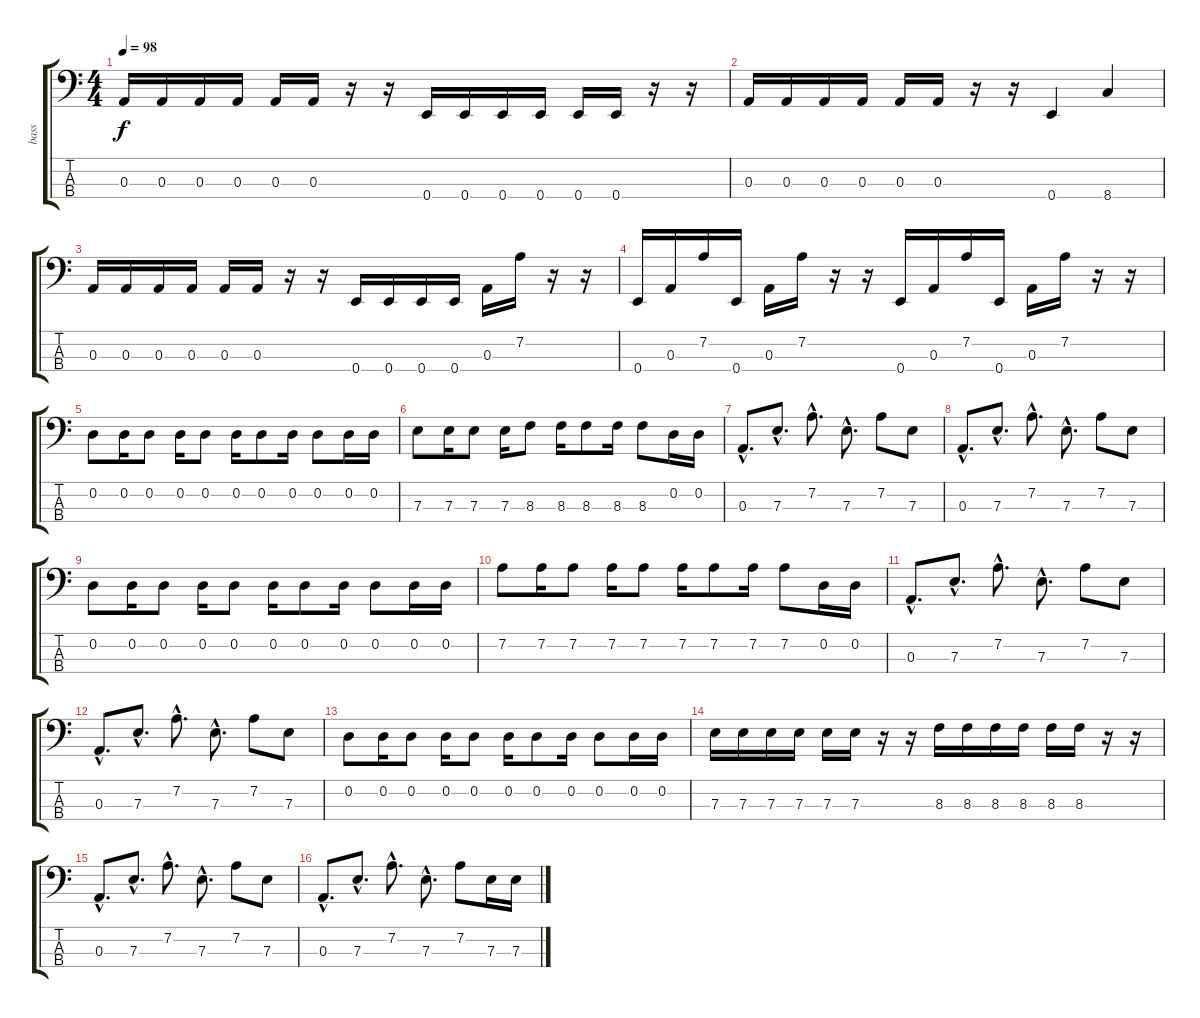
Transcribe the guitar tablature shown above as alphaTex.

\track ("bass" "bass") {instrument slapbass2}
\staff {score tabs}
\tuning (G2 D2 A1 E1) {hide}
\ts (4 4)
\tempo 98
\clef f4
\ks c
0.3.16{dy f} 0.3.16 0.3.16 0.3.16 0.3.16 0.3.16 r.16 r.16 0.4.16 0.4.16 0.4.16 0.4.16 0.4.16 0.4.16 r.16 r.16 |
0.3.16 0.3.16 0.3.16 0.3.16 0.3.16 0.3.16 r.16 r.16 0.4.4 8.4.4 |
0.3.16 0.3.16 0.3.16 0.3.16 0.3.16 0.3.16 r.16 r.16 0.4.16 0.4.16 0.4.16 0.4.16 0.3.16 7.2.16 r.16 r.16 |
0.4.16 0.3.16 7.2.16 0.4.16 0.3.16 7.2.16 r.16 r.16 0.4.16 0.3.16 7.2.16 0.4.16 0.3.16 7.2.16 r.16 r.16 |
0.2.8 0.2.16 0.2.8 0.2.16 0.2.8 0.2.16 0.2.8 0.2.16 0.2.8 0.2.16 0.2.16 |
7.3.8 7.3.16 7.3.8 7.3.16 8.3.8 8.3.16 8.3.8 8.3.16 8.3.8 0.2.16 0.2.16 |
0.3{hac}.8{d} 7.3{hac}.8{d} 7.2{hac}.8{d} 7.3{hac}.8{d} 7.2.8 7.3.8 |
0.3{hac}.8{d} 7.3{hac}.8{d} 7.2{hac}.8{d} 7.3{hac}.8{d} 7.2.8 7.3.8 |
0.2.8 0.2.16 0.2.8 0.2.16 0.2.8 0.2.16 0.2.8 0.2.16 0.2.8 0.2.16 0.2.16 |
7.2.8 7.2.16 7.2.8 7.2.16 7.2.8 7.2.16 7.2.8 7.2.16 7.2.8 0.2.16 0.2.16 |
0.3{hac}.8{d} 7.3{hac}.8{d} 7.2{hac}.8{d} 7.3{hac}.8{d} 7.2.8 7.3.8 |
0.3{hac}.8{d} 7.3{hac}.8{d} 7.2{hac}.8{d} 7.3{hac}.8{d} 7.2.8 7.3.8 |
0.2.8 0.2.16 0.2.8 0.2.16 0.2.8 0.2.16 0.2.8 0.2.16 0.2.8 0.2.16 0.2.16 |
7.3.16 7.3.16 7.3.16 7.3.16 7.3.16 7.3.16 r.16 r.16 8.3.16 8.3.16 8.3.16 8.3.16 8.3.16 8.3.16 r.16 r.16 |
0.3{hac}.8{d} 7.3{hac}.8{d} 7.2{hac}.8{d} 7.3{hac}.8{d} 7.2.8 7.3.8 |
0.3{hac}.8{d} 7.3{hac}.8{d} 7.2{hac}.8{d} 7.3{hac}.8{d} 7.2.8 7.3.16 7.3.16
